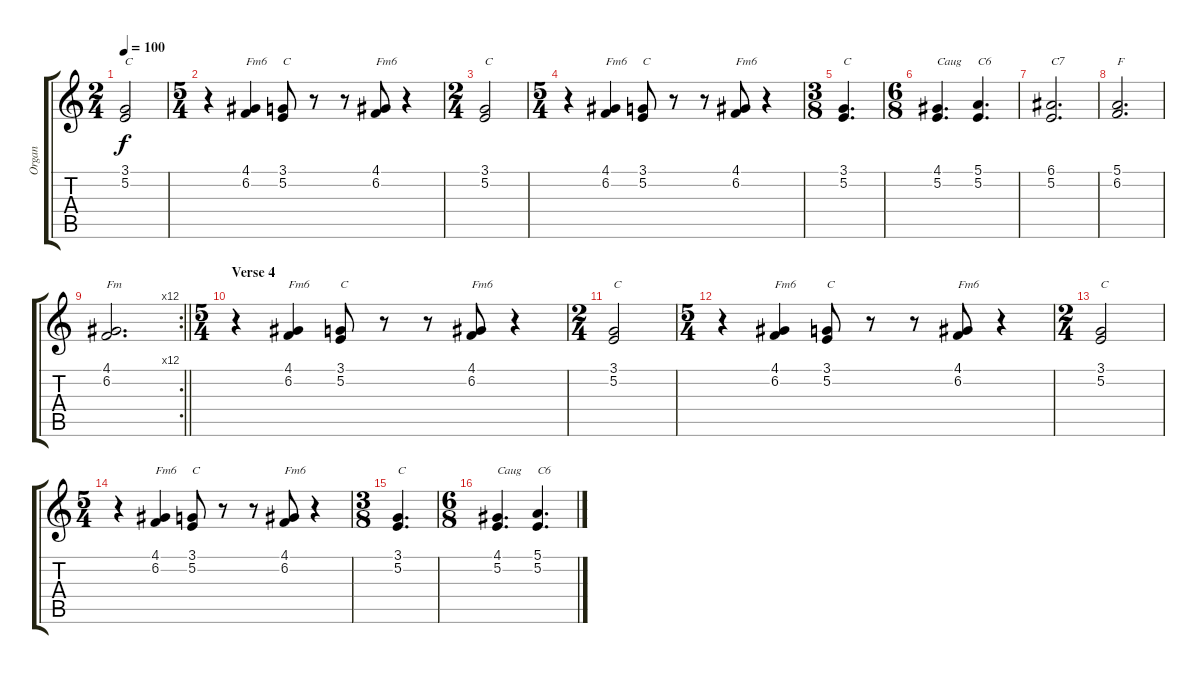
\track ("Organ" "Organ") {instrument drawbarorgan}
\staff {score tabs}
\tuning (E4 B3 G3 D3 A2 E2) {hide}
\ts (2 4)
\tempo 100
\clef g2
\ks c
(3.1 5.2).2{txt "C" dy f} |
\ts (5 4)
r.4 (4.1 6.2).4{txt "Fm6"} (3.1 5.2).8{txt "C"} r.8 r.8 (4.1 6.2).8{txt "Fm6"} r.4 |
\ts (2 4)
(3.1 5.2).2{txt "C"} |
\ts (5 4)
r.4 (4.1 6.2).4{txt "Fm6"} (3.1 5.2).8{txt "C"} r.8 r.8 (4.1 6.2).8{txt "Fm6"} r.4 |
\ts (3 8)
(3.1 5.2).4{d txt "C"} |
\ts (6 8)
(4.1 5.2).4{d txt "Caug"} (5.1 5.2).4{d txt "C6"} |
(6.1 5.2).2{d txt "C7"} |
(5.1 6.2).2{d txt "F"} |
\rc 12
\barLineRight lightlight
(4.1 6.2).2{d txt "Fm"} |
\ts (5 4)
\section ("" "Verse 4")
r.4 (4.1 6.2).4{txt "Fm6"} (3.1 5.2).8{txt "C"} r.8 r.8 (4.1 6.2).8{txt "Fm6"} r.4 |
\ts (2 4)
(3.1 5.2).2{txt "C"} |
\ts (5 4)
r.4 (4.1 6.2).4{txt "Fm6"} (3.1 5.2).8{txt "C"} r.8 r.8 (4.1 6.2).8{txt "Fm6"} r.4 |
\ts (2 4)
(3.1 5.2).2{txt "C"} |
\ts (5 4)
r.4 (4.1 6.2).4{txt "Fm6"} (3.1 5.2).8{txt "C"} r.8 r.8 (4.1 6.2).8{txt "Fm6"} r.4 |
\ts (3 8)
(3.1 5.2).4{d txt "C"} |
\ts (6 8)
(4.1 5.2).4{d txt "Caug"} (5.1 5.2).4{d txt "C6"}
